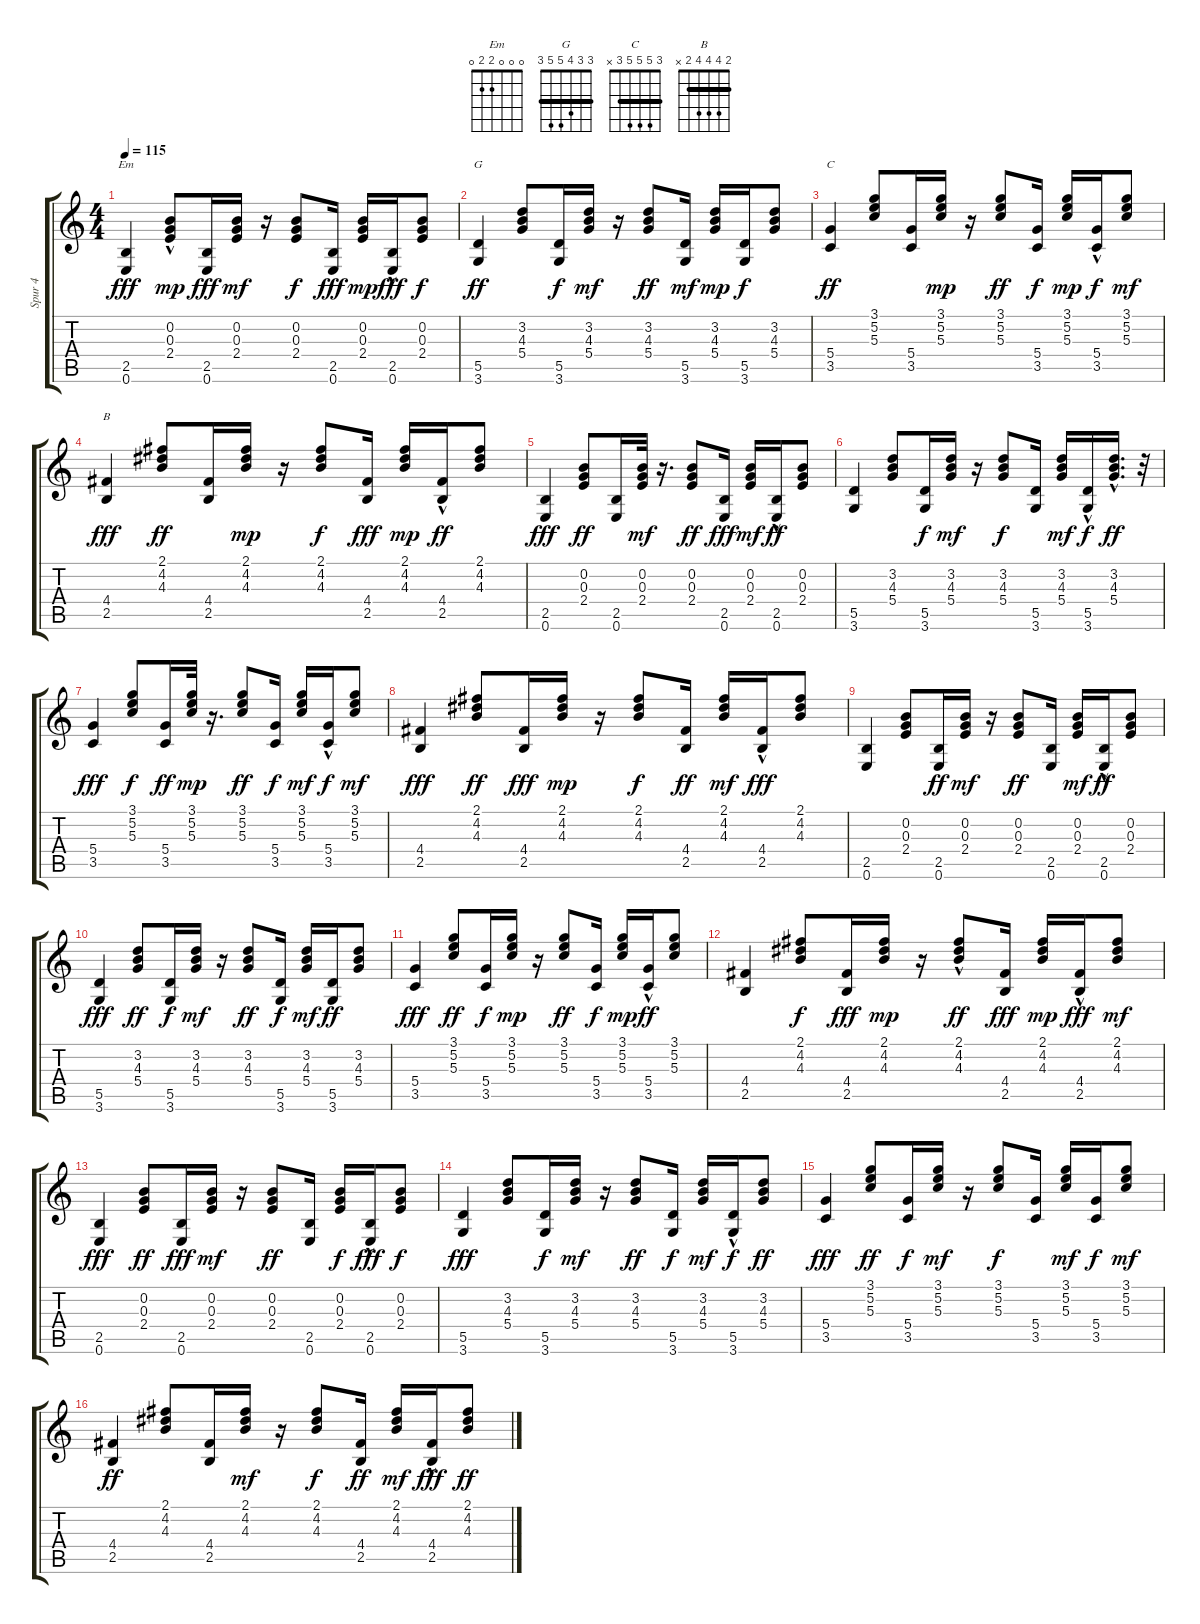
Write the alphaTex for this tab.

\track ("Spur 4" "Spur 4") {instrument acousticguitarsteel}
\staff {score tabs}
\tuning (E4 B3 G3 D3 A2 E2) {hide}
\chord ("Em" 0 0 0 2 2 0)
\chord ("G" 3 3 4 5 5 3) {barre 3}
\chord ("C" 3 5 5 5 3 x) {barre 3}
\chord ("B" 2 4 4 4 2 x) {barre 2}
\ts (4 4)
\tempo 115
\clef g2
\ks c
(2.5 0.6).4{ch "Em" dy fff} (0.2 0.3 2.4{hac}).8{dy mp} (2.5 0.6).16{dy fff} (0.2 0.3 2.4).16{dy mf} r.16 (0.2 0.3 2.4).8{dy f} (2.5 0.6).16{dy fff} (0.2 0.3 2.4).16{dy mp} (2.5{hac} 0.6{hac}).16{dy fff} (0.2 0.3 2.4).8{dy f} |
(5.5 3.6).4{ch "G" dy ff} (3.2 4.3 5.4).8 (5.5 3.6).16{dy f} (3.2 4.3 5.4).16{dy mf} r.16 (3.2 4.3 5.4).8{dy ff} (5.5 3.6).16{dy mf} (3.2 4.3 5.4).16{dy mp} (5.5 3.6).16{dy f} (3.2 4.3 5.4).8 |
(5.4 3.5).4{ch "C" dy ff volume 15 instrument acousticguitarsteel} (3.1 5.2 5.3).8 (5.4 3.5).16 (3.1 5.2 5.3).16{dy mp} r.16 (3.1 5.2 5.3).8{dy ff} (5.4 3.5).16{dy f} (3.1 5.2 5.3).16{dy mp} (5.4 3.5{hac}).16{dy f} (3.1 5.2 5.3).8{dy mf} |
(4.4 2.5).4{ch "B" dy fff} (2.1 4.2 4.3).8{dy ff} (4.4 2.5).16 (2.1 4.2 4.3).16{dy mp} r.16 (2.1 4.2 4.3).8{dy f} (4.4 2.5).16{dy fff} (2.1 4.2 4.3).16{dy mp} (4.4 2.5{hac}).16{dy ff} (2.1 4.2 4.3).8 |
(2.5 0.6).4{dy fff} (0.2 0.3 2.4).8{dy ff} (2.5 0.6).16 (0.2 0.3 2.4).32{dy mf} r.16{d} (0.2 0.3 2.4).8{dy ff} (2.5 0.6).16{dy fff} (0.2 0.3 2.4).16{dy mf} (2.5{hac} 0.6{hac}).16{dy ff} (0.2 0.3 2.4).8 |
(5.5 3.6).4 (3.2 4.3 5.4).8 (5.5 3.6).16{dy f} (3.2 4.3 5.4).16{dy mf} r.16 (3.2 4.3 5.4).8{dy f} (5.5 3.6).16 (3.2 4.3 5.4).16{dy mf} (5.5 3.6{hac}).16{dy f} (3.2{hac} 4.3{hac} 5.4{hac}).16{d dy ff} r.32 |
(5.4 3.5).4{dy fff} (3.1 5.2 5.3).8{dy f} (5.4 3.5).16{dy ff} (3.1 5.2 5.3).32{dy mp} r.16{d} (3.1 5.2 5.3).8{dy ff} (5.4 3.5).16{dy f} (3.1 5.2 5.3).16{dy mf} (5.4 3.5{hac}).16{dy f} (3.1 5.2 5.3).8{dy mf} |
(4.4 2.5).4{dy fff} (2.1 4.2 4.3).8{dy ff} (4.4 2.5).16{dy fff} (2.1 4.2 4.3).16{dy mp} r.16 (2.1 4.2 4.3).8{dy f} (4.4 2.5).16{dy ff} (2.1 4.2 4.3).16{dy mf} (4.4{hac} 2.5{hac}).16{dy fff} (2.1 4.2 4.3).8 |
(2.5 0.6).4 (0.2 0.3 2.4).8 (2.5 0.6).16{dy ff} (0.2 0.3 2.4).16{dy mf} r.16 (0.2 0.3 2.4).8{dy ff} (2.5 0.6).16 (0.2 0.3 2.4).16{dy mf} (2.5{hac} 0.6{hac}).16{dy ff} (0.2 0.3 2.4).8 |
(5.5 3.6).4{dy fff} (3.2 4.3 5.4).8{dy ff} (5.5 3.6).16{dy f} (3.2 4.3 5.4).16{dy mf} r.16 (3.2 4.3 5.4).8{dy ff} (5.5 3.6).16{dy f} (3.2 4.3 5.4).16{dy mf} (5.5 3.6).16{dy ff} (3.2 4.3 5.4).8 |
(5.4 3.5).4{dy fff volume 15 instrument acousticguitarsteel} (3.1 5.2 5.3).8{dy ff} (5.4 3.5).16{dy f} (3.1 5.2 5.3).16{dy mp} r.16 (3.1 5.2 5.3).8{dy ff} (5.4 3.5).16{dy f} (3.1 5.2 5.3).16{dy mp} (5.4 3.5{hac}).16{dy ff} (3.1 5.2 5.3).8 |
(4.4 2.5).4 (2.1 4.2 4.3).8{dy f} (4.4 2.5).16{dy fff} (2.1 4.2 4.3).16{dy mp} r.16 (2.1 4.2{hac} 4.3).8{dy ff} (4.4 2.5).16{dy fff} (2.1 4.2 4.3).16{dy mp} (4.4 2.5{hac}).16{dy fff} (2.1 4.2 4.3).8{dy mf} |
(2.5 0.6).4{dy fff} (0.2 0.3 2.4).8{dy ff} (2.5 0.6).16{dy fff} (0.2 0.3 2.4).16{dy mf} r.16 (0.2 0.3 2.4).8{dy ff} (2.5 0.6).16 (0.2 0.3 2.4).16{dy f} (2.5{hac} 0.6{hac}).16{dy fff} (0.2 0.3 2.4).8{dy f} |
(5.5 3.6).4{dy fff} (3.2 4.3 5.4).8 (5.5 3.6).16{dy f} (3.2 4.3 5.4).16{dy mf} r.16 (3.2 4.3 5.4).8{dy ff} (5.5 3.6).16{dy f} (3.2 4.3 5.4).16{dy mf} (5.5 3.6{hac}).16{dy f} (3.2 4.3 5.4).8{dy ff} |
(5.4 3.5).4{dy fff} (3.1 5.2 5.3).8{dy ff} (5.4 3.5).16{dy f} (3.1 5.2 5.3).16{dy mf} r.16 (3.1 5.2 5.3).8{dy f} (5.4 3.5).16 (3.1 5.2 5.3).16{dy mf} (5.4 3.5).16{dy f} (3.1 5.2 5.3).8{dy mf} |
(4.4 2.5).4{dy ff} (2.1 4.2 4.3).8 (4.4 2.5).16 (2.1 4.2 4.3).16{dy mf} r.16 (2.1 4.2 4.3).8{dy f} (4.4 2.5).16{dy ff} (2.1 4.2 4.3).16{dy mf} (4.4{hac} 2.5{hac}).16{dy fff} (2.1 4.2 4.3).8{dy ff}
